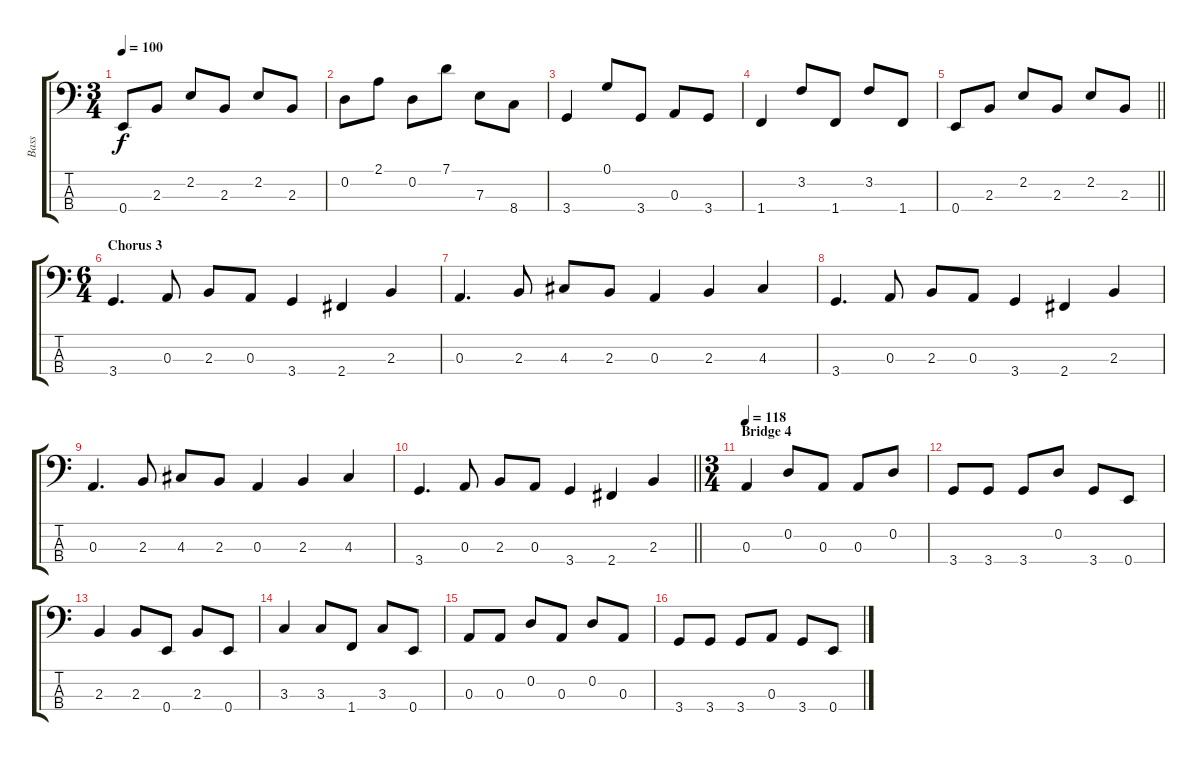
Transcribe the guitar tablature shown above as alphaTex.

\track ("Bass" "Bass") {instrument electricbasspick}
\staff {score tabs}
\tuning (G2 D2 A1 E1) {hide}
\ts (3 4)
\tempo 100
\clef f4
\ks c
0.4.8{dy f} 2.3.8 2.2.8 2.3.8 2.2.8 2.3.8 |
0.2.8 2.1.8 0.2.8 7.1.8 7.3.8 8.4.8 |
3.4.4 0.1.8 3.4.8 0.3.8 3.4.8 |
1.4.4 3.2.8 1.4.8 3.2.8 1.4.8 |
\barLineRight lightlight
0.4.8 2.3.8 2.2.8 2.3.8 2.2.8 2.3.8 |
\ts (6 4)
\section ("" "Chorus 3")
3.4.4{d} 0.3.8 2.3.8 0.3.8 3.4.4 2.4.4 2.3.4 |
0.3.4{d} 2.3.8 4.3.8 2.3.8 0.3.4 2.3.4 4.3.4 |
3.4.4{d} 0.3.8 2.3.8 0.3.8 3.4.4 2.4.4 2.3.4 |
0.3.4{d} 2.3.8 4.3.8 2.3.8 0.3.4 2.3.4 4.3.4 |
\barLineRight lightlight
3.4.4{d} 0.3.8 2.3.8 0.3.8 3.4.4 2.4.4 2.3.4 |
\ts (3 4)
\section ("" "Bridge 4")
\tempo 118
0.3.4 0.2.8 0.3.8 0.3.8 0.2.8 |
3.4.8 3.4.8 3.4.8 0.2.8 3.4.8 0.4.8 |
2.3.4 2.3.8 0.4.8 2.3.8 0.4.8 |
3.3.4 3.3.8 1.4.8 3.3.8 0.4.8 |
0.3.8 0.3.8 0.2.8 0.3.8 0.2.8 0.3.8 |
3.4.8 3.4.8 3.4.8 0.3.8 3.4.8 0.4.8
